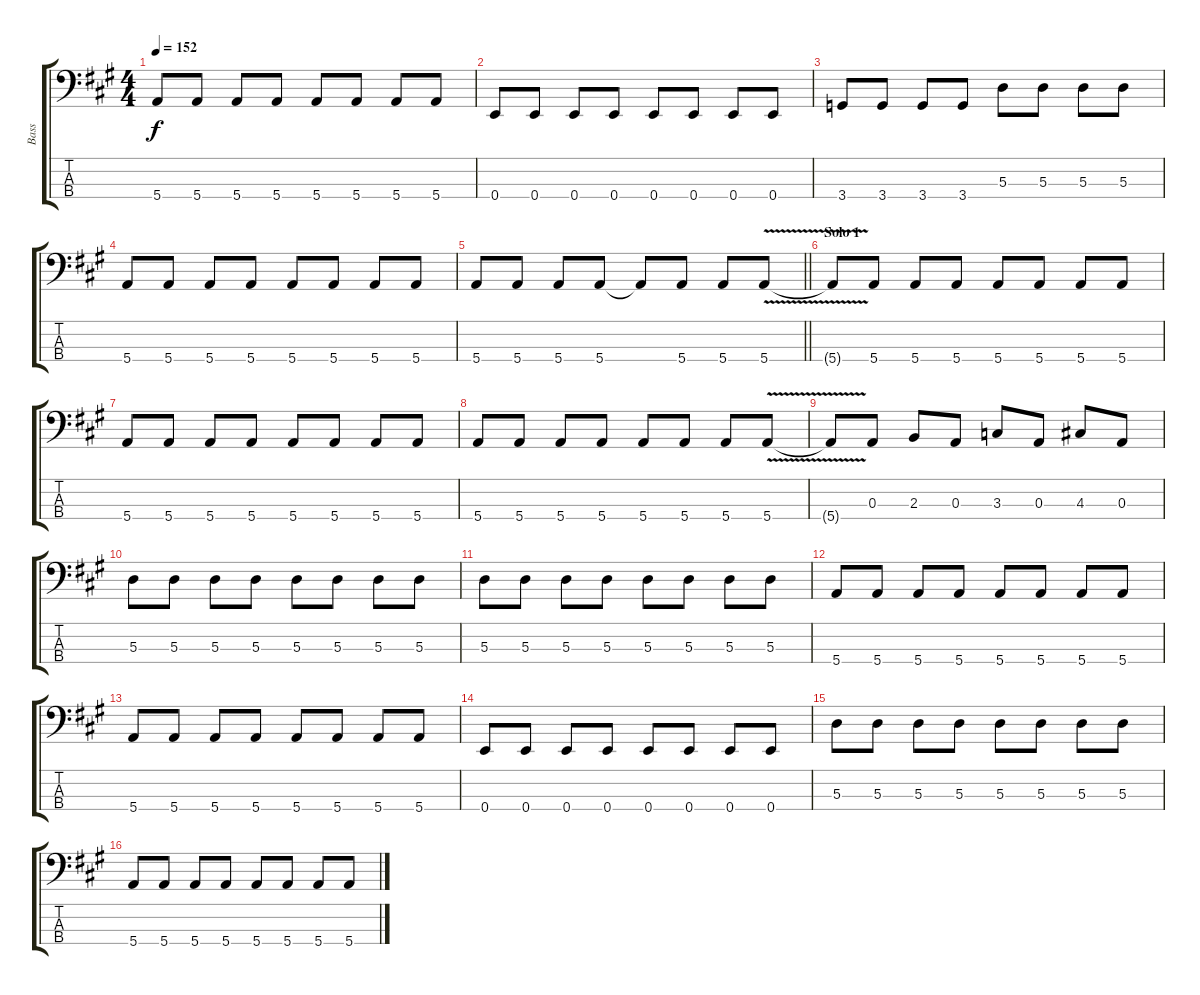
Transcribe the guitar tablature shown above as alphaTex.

\track ("Bass" "Bass") {instrument electricbassfinger}
\staff {score tabs}
\tuning (G2 D2 A1 E1) {hide}
\ts (4 4)
\tempo 152
\clef f4
\ks a
5.4.8{dy f} 5.4.8 5.4.8 5.4.8 5.4.8 5.4.8 5.4.8 5.4.8 |
0.4.8 0.4.8 0.4.8 0.4.8 0.4.8 0.4.8 0.4.8 0.4.8 |
3.4.8 3.4.8 3.4.8 3.4.8 5.3.8 5.3.8 5.3.8 5.3.8 |
5.4.8 5.4.8 5.4.8 5.4.8 5.4.8 5.4.8 5.4.8 5.4.8 |
\barLineRight lightlight
5.4.8 5.4.8 5.4.8 5.4.8 5.4{t}.8 5.4.8 5.4.8 5.4{v}.8 |
\section ("" "Solo 1")
5.4{t}.8 5.4.8 5.4.8 5.4.8 5.4.8 5.4.8 5.4.8 5.4.8 |
5.4.8 5.4.8 5.4.8 5.4.8 5.4.8 5.4.8 5.4.8 5.4.8 |
5.4.8 5.4.8 5.4.8 5.4.8 5.4.8 5.4.8 5.4.8 5.4{v}.8 |
5.4{t}.8 0.3.8 2.3.8 0.3.8 3.3.8 0.3.8 4.3.8 0.3.8 |
5.3.8 5.3.8 5.3.8 5.3.8 5.3.8 5.3.8 5.3.8 5.3.8 |
5.3.8 5.3.8 5.3.8 5.3.8 5.3.8 5.3.8 5.3.8 5.3.8 |
5.4.8 5.4.8 5.4.8 5.4.8 5.4.8 5.4.8 5.4.8 5.4.8 |
5.4.8 5.4.8 5.4.8 5.4.8 5.4.8 5.4.8 5.4.8 5.4.8 |
0.4.8 0.4.8 0.4.8 0.4.8 0.4.8 0.4.8 0.4.8 0.4.8 |
5.3.8 5.3.8 5.3.8 5.3.8 5.3.8 5.3.8 5.3.8 5.3.8 |
5.4.8 5.4.8 5.4.8 5.4.8 5.4.8 5.4.8 5.4.8 5.4.8
